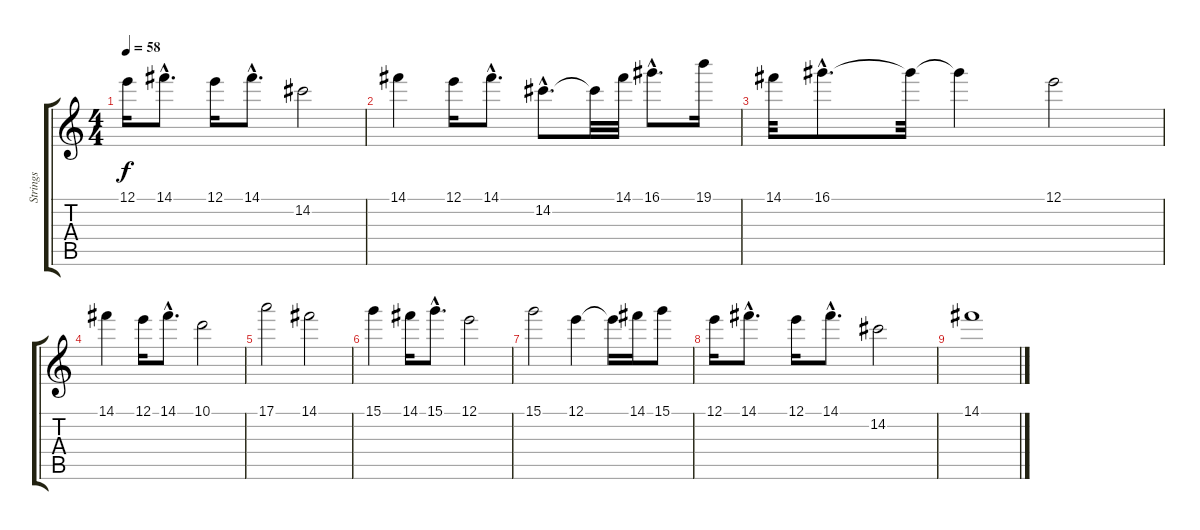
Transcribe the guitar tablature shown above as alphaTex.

\track ("Strings" "Strings") {instrument stringensemble1}
\staff {score tabs}
\tuning (E5 B4 G4 D4 A3 E3) {hide}
\ts (4 4)
\tempo 58
\clef g2
\ks c
12.1.16{dy f} 14.1{hac}.8{d} 12.1.16 14.1{hac}.8{d} 14.2.2 |
14.1.4 12.1.16 14.1{hac}.8{d} 14.2{hac}.8{d} 14.2{t}.32 14.1.32 16.1{hac}.8{d} 19.1.16 |
14.1.32 16.1{hac}.8{d} 16.1{t}.32 16.1{t}.4 12.1.2 |
14.1.4 12.1.16 14.1{hac}.8{d} 10.1.2 |
17.1.2 14.1.2 |
15.1.4 14.1.16 15.1{hac}.8{d} 12.1.2 |
15.1.2 12.1.4 12.1{t}.16 14.1.16 15.1.8 |
12.1.16 14.1{hac}.8{d} 12.1.16 14.1{hac}.8{d} 14.2.2 |
14.1.1
